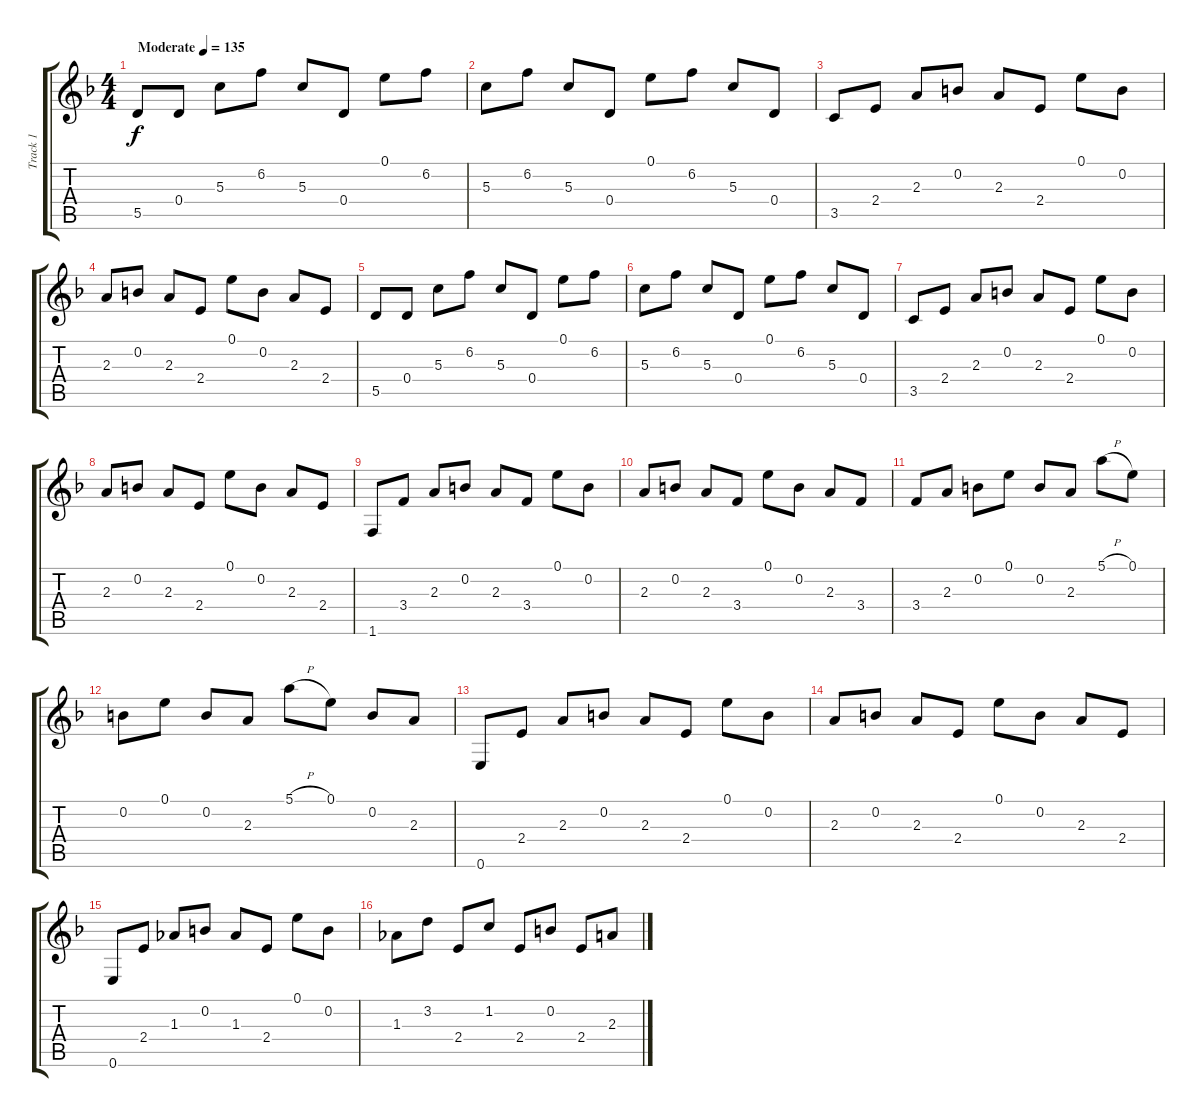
\track ("Track 1" "Track 1") {instrument acousticguitarsteel}
\staff {score tabs}
\tuning (E4 B3 G3 D3 A2 E2) {hide}
\ts (4 4)
\tempo (135 "Moderate")
\clef g2
\ks dminor
5.5.8{dy f instrument acousticguitarsteel} 0.4.8 5.3.8 6.2.8 5.3.8 0.4.8 0.1.8 6.2.8 |
5.3.8 6.2.8 5.3.8 0.4.8 0.1.8 6.2.8 5.3.8 0.4.8 |
3.5.8 2.4.8 2.3.8 0.2.8 2.3.8 2.4.8 0.1.8 0.2.8 |
2.3.8 0.2.8 2.3.8 2.4.8 0.1.8 0.2.8 2.3.8 2.4.8 |
5.5.8 0.4.8 5.3.8 6.2.8 5.3.8 0.4.8 0.1.8 6.2.8 |
5.3.8 6.2.8 5.3.8 0.4.8 0.1.8 6.2.8 5.3.8 0.4.8 |
3.5.8 2.4.8 2.3.8 0.2.8 2.3.8 2.4.8 0.1.8 0.2.8 |
2.3.8 0.2.8 2.3.8 2.4.8 0.1.8 0.2.8 2.3.8 2.4.8 |
1.6.8 3.4.8 2.3.8 0.2.8 2.3.8 3.4.8 0.1.8 0.2.8 |
2.3.8 0.2.8 2.3.8 3.4.8 0.1.8 0.2.8 2.3.8 3.4.8 |
3.4.8 2.3.8 0.2.8 0.1.8 0.2.8 2.3.8 5.1{h}.8 0.1.8 |
0.2.8 0.1.8 0.2.8 2.3.8 5.1{h}.8 0.1.8 0.2.8 2.3.8 |
0.6.8 2.4.8 2.3.8 0.2.8 2.3.8 2.4.8 0.1.8 0.2.8 |
2.3.8 0.2.8 2.3.8 2.4.8 0.1.8 0.2.8 2.3.8 2.4.8 |
0.6.8 2.4.8 1.3.8 0.2.8 1.3.8 2.4.8 0.1.8 0.2.8 |
1.3.8 3.2.8 2.4.8 1.2.8 2.4.8 0.2.8 2.4.8 2.3.8
